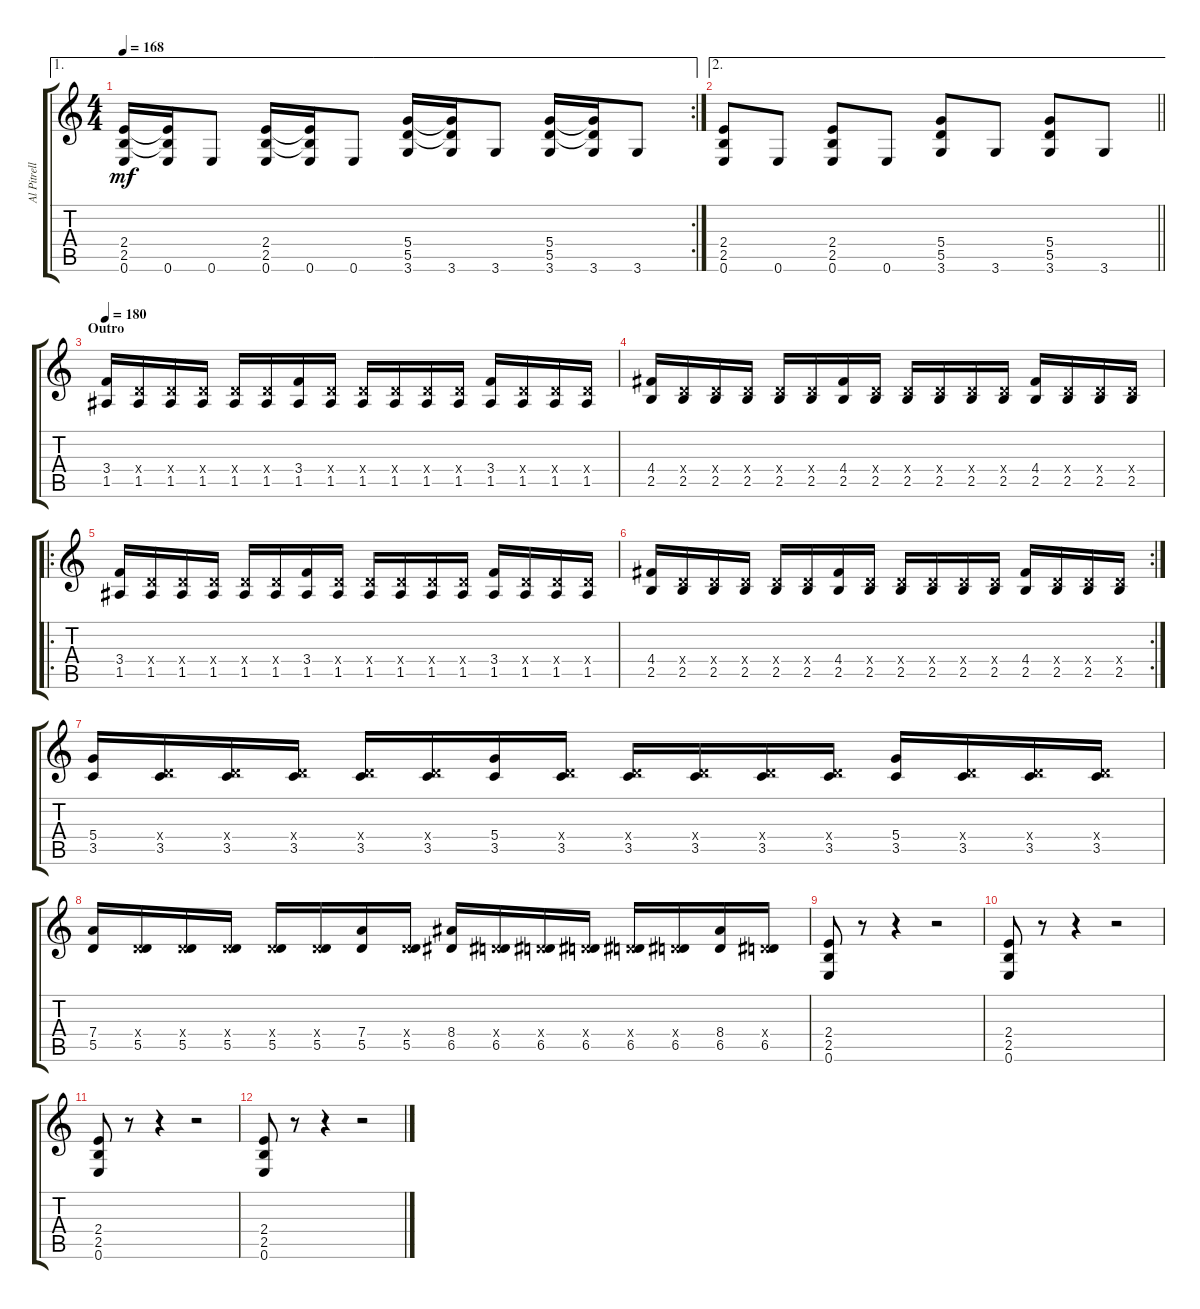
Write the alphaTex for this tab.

\track ("Al Pitrelli Ritmo" "Al Pitrell") {instrument distortionguitar}
\staff {score tabs}
\tuning (E4 B3 G3 D3 A2 E2) {hide}
\ae 1
\rc 2
\ts (4 4)
\tempo 168
\clef g2
\ks c
(2.4 2.5 0.6).16{dy mf} (2.4{t} 2.5{t} 0.6).16 0.6.8 (2.4 2.5 0.6).16 (2.4{t} 2.5{t} 0.6).16 0.6.8 (5.4 5.5 3.6).16 (5.4{t} 5.5{t} 3.6).16 3.6.8 (5.4 5.5 3.6).16 (5.4{t} 5.5{t} 3.6).16 3.6.8 |
\ae 2
\barLineRight lightlight
(2.4 2.5 0.6).8 0.6.8 (2.4 2.5 0.6).8 0.6.8 (5.4 5.5 3.6).8 3.6.8 (5.4 5.5 3.6).8 3.6.8 |
\section ("" "Outro")
\tempo 180
(3.4 1.5).16 (0.4{x} 1.5).16 (0.4{x} 1.5).16 (0.4{x} 1.5).16 (0.4{x} 1.5).16 (0.4{x} 1.5).16 (3.4 1.5).16 (0.4{x} 1.5).16 (0.4{x} 1.5).16 (0.4{x} 1.5).16 (0.4{x} 1.5).16 (0.4{x} 1.5).16 (3.4 1.5).16 (0.4{x} 1.5).16 (0.4{x} 1.5).16 (0.4{x} 1.5).16 |
(4.4 2.5).16 (0.4{x} 2.5).16 (0.4{x} 2.5).16 (0.4{x} 2.5).16 (0.4{x} 2.5).16 (0.4{x} 2.5).16 (4.4 2.5).16 (0.4{x} 2.5).16 (0.4{x} 2.5).16 (0.4{x} 2.5).16 (0.4{x} 2.5).16 (0.4{x} 2.5).16 (4.4 2.5).16 (0.4{x} 2.5).16 (0.4{x} 2.5).16 (0.4{x} 2.5).16 |
\ro
(3.4 1.5).16 (0.4{x} 1.5).16 (0.4{x} 1.5).16 (0.4{x} 1.5).16 (0.4{x} 1.5).16 (0.4{x} 1.5).16 (3.4 1.5).16 (0.4{x} 1.5).16 (0.4{x} 1.5).16 (0.4{x} 1.5).16 (0.4{x} 1.5).16 (0.4{x} 1.5).16 (3.4 1.5).16 (0.4{x} 1.5).16 (0.4{x} 1.5).16 (0.4{x} 1.5).16 |
\rc 2
(4.4 2.5).16 (0.4{x} 2.5).16 (0.4{x} 2.5).16 (0.4{x} 2.5).16 (0.4{x} 2.5).16 (0.4{x} 2.5).16 (4.4 2.5).16 (0.4{x} 2.5).16 (0.4{x} 2.5).16 (0.4{x} 2.5).16 (0.4{x} 2.5).16 (0.4{x} 2.5).16 (4.4 2.5).16 (0.4{x} 2.5).16 (0.4{x} 2.5).16 (0.4{x} 2.5).16 |
(5.4 3.5).16 (0.4{x} 3.5).16 (0.4{x} 3.5).16 (0.4{x} 3.5).16 (0.4{x} 3.5).16 (0.4{x} 3.5).16 (5.4 3.5).16 (0.4{x} 3.5).16 (0.4{x} 3.5).16 (0.4{x} 3.5).16 (0.4{x} 3.5).16 (0.4{x} 3.5).16 (5.4 3.5).16 (0.4{x} 3.5).16 (0.4{x} 3.5).16 (0.4{x} 3.5).16 |
(7.4 5.5).16 (0.4{x} 5.5).16 (0.4{x} 5.5).16 (0.4{x} 5.5).16 (0.4{x} 5.5).16 (0.4{x} 5.5).16 (7.4 5.5).16 (0.4{x} 5.5).16 (8.4 6.5).16 (0.4{x} 6.5).16 (0.4{x} 6.5).16 (0.4{x} 6.5).16 (0.4{x} 6.5).16 (0.4{x} 6.5).16 (8.4 6.5).16 (0.4{x} 6.5).16 |
(2.4 2.5 0.6).8 r.8 r.4 r.2 |
(2.4 2.5 0.6).8 r.8 r.4 r.2 |
(2.4 2.5 0.6).8 r.8 r.4 r.2 |
(2.4 2.5 0.6).8 r.8 r.4 r.2
